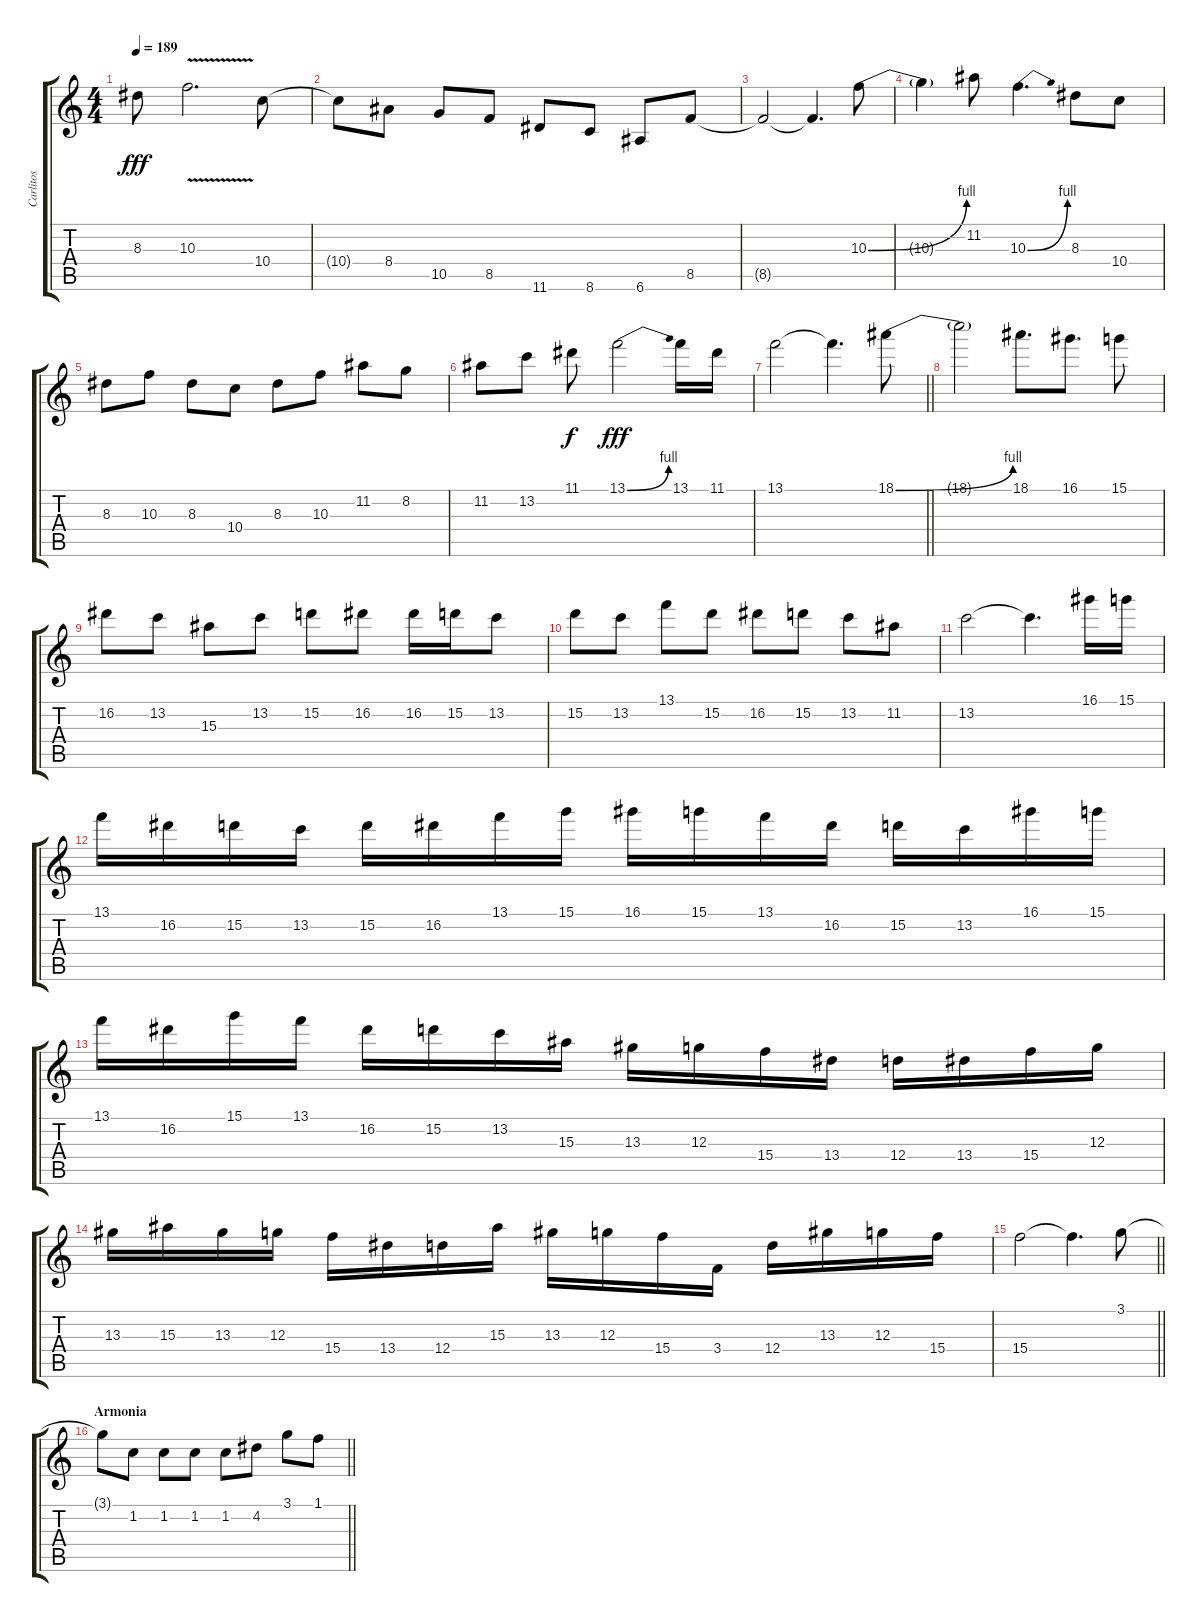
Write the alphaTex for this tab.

\track ("Carlitos" "Carlitos") {instrument overdrivenguitar}
\staff {score tabs}
\tuning (E4 B3 G3 D3 A2 E2) {hide}
\ts (4 4)
\tempo 189
\clef g2
\ks c
8.3{t}.8{dy fff} 10.3{v}.2{d} 10.4.8 |
10.4{t}.8 8.4.8 10.5.8 8.5.8 11.6.8 8.6.8 6.6.8 8.5.8 |
8.5{t}.2 8.5{t}.4{d} 10.3{be (bend 0 0 60 4)}.8 |
10.3{t}.4 11.2.8 10.3{be (bend 0 0 60 4)}.4{d} 8.3.8 10.4.8 |
8.3.8 10.3.8 8.3.8 10.4.8 8.3.8 10.3.8 11.2.8 8.2.8 |
11.2.8 13.2.8 11.1.8{dy f} 13.1{be (bend 0 0 60 4)}.2{dy fff} 13.1.16 11.1.16 |
\barLineRight lightlight
13.1.2 13.1{t}.4{d} 18.1{be (bend 0 0 60 4)}.8 |
18.1{t}.2 18.1.8{d} 16.1.8{d} 15.1.8 |
16.2.8 13.2.8 15.3.8 13.2.8 15.2.8 16.2.8 16.2.16 15.2.16 13.2.8 |
15.2.8 13.2.8 13.1.8 15.2.8 16.2.8 15.2.8 13.2.8 11.2.8 |
13.2.2 13.2{t}.4{d} 16.1.16 15.1.16 |
13.1.16 16.2.16 15.2.16 13.2.16 15.2.16 16.2.16 13.1.16 15.1.16 16.1.16 15.1.16 13.1.16 16.2.16 15.2.16 13.2.16 16.1.16 15.1.16 |
13.1.16 16.2.16 15.1.16 13.1.16 16.2.16 15.2.16 13.2.16 15.3.16 13.3.16 12.3.16 15.4.16 13.4.16 12.4.16 13.4.16 15.4.16 12.3.16 |
13.3.16 15.3.16 13.3.16 12.3.16 15.4.16 13.4.16 12.4.16 15.3.16 13.3.16 12.3.16 15.4.16 3.4.16 12.4.16 13.3.16 12.3.16 15.4.16 |
\barLineRight lightlight
15.4.2 15.4{t}.4{d} 3.1.8 |
\section ("" "Armonia")
\barLineRight lightlight
3.1{t}.8 1.2.8 1.2.8 1.2.8 1.2.8 4.2.8 3.1.8 1.1.8
